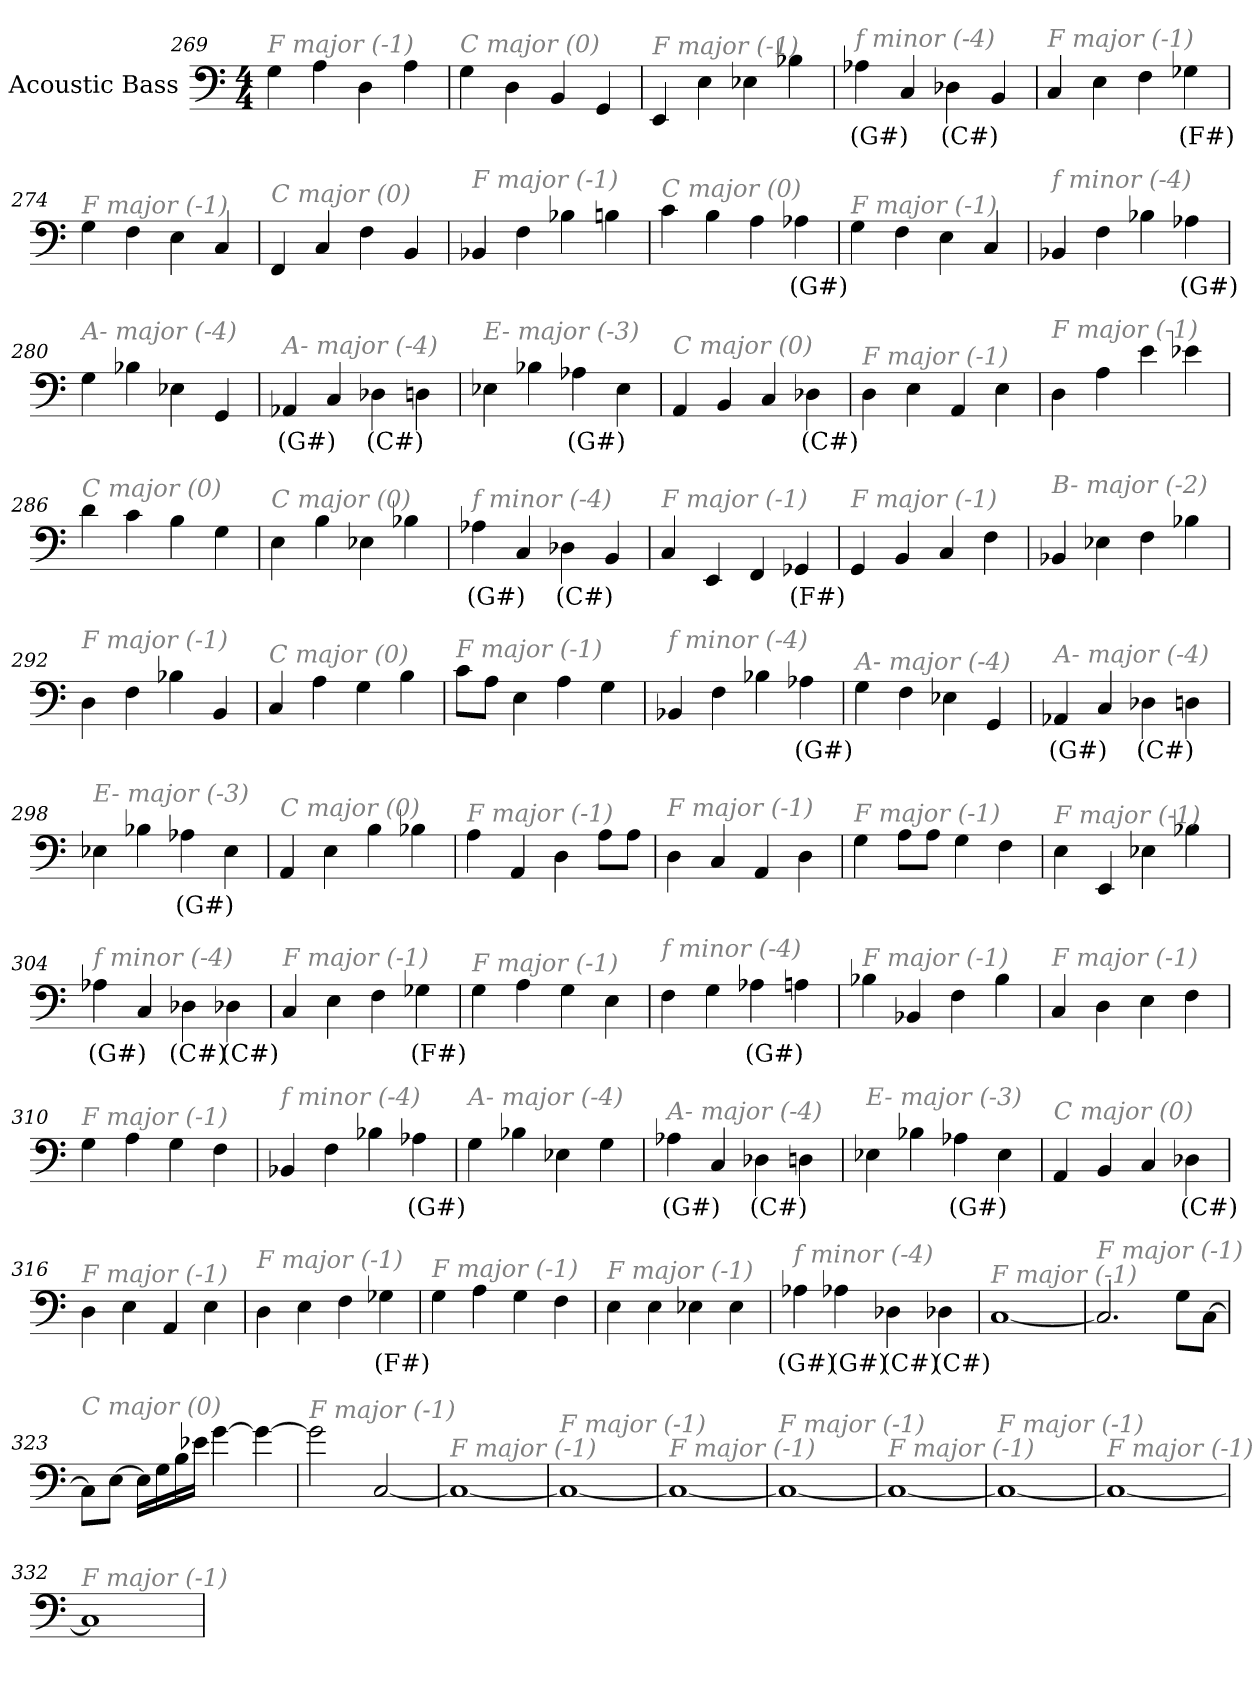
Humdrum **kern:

**kern	**text
*part1	*part1
*staff1	*staff1
*I"Acoustic Bass	*
*clefF4	*
*ITrd7c12	*
*k[]	*
*C:	*
*M4/4	*
=269	=269
!LO:TX:i:color=#808080:t=F major (-1)	!
4GG	.
4AA	.
4DD	.
4AA	.
=270	=270
!LO:TX:i:color=#808080:t=C major (0)	!
4GG	.
4DD	.
4BBB	.
4GGG	.
=271	=271
!LO:TX:i:color=#808080:t=F major (-1)	!
4EEE	.
4EE	.
4EE-X	.
4BB-X	.
=272	=272
!LO:TX:i:color=#808080:t=f minor (-4)	!
4AA-Xi	(G#)
4CC	.
4DD-Xi	(C#)
4BBB	.
=273	=273
!LO:TX:i:color=#808080:t=F major (-1)	!
4CC	.
4EE	.
4FF	.
4GG-Xi	(F#)
=274	=274
!LO:TX:i:color=#808080:t=F major (-1)	!
4GG	.
4FF	.
4EE	.
4CC	.
=275	=275
!LO:TX:i:color=#808080:t=C major (0)	!
4FFF	.
4CC	.
4FF	.
4BBB	.
=276	=276
!LO:TX:i:color=#808080:t=F major (-1)	!
4BBB-X	.
4FF	.
4BB-X	.
4BBn	.
=277	=277
!LO:TX:i:color=#808080:t=C major (0)	!
4C	.
4BB	.
4AA	.
4AA-Xi	(G#)
=278	=278
!LO:TX:i:color=#808080:t=F major (-1)	!
4GG	.
4FF	.
4EE	.
4CC	.
=279	=279
!LO:TX:i:color=#808080:t=f minor (-4)	!
4BBB-X	.
4FF	.
4BB-X	.
4AA-Xi	(G#)
=280	=280
!LO:TX:i:color=#808080:t=A- major (-4)	!
4GG	.
4BB-X	.
4EE-X	.
4GGG	.
=281	=281
!LO:TX:i:color=#808080:t=A- major (-4)	!
4AAA-Xi	(G#)
4CC	.
4DD-Xi	(C#)
4DD	.
=282	=282
!LO:TX:i:color=#808080:t=E- major (-3)	!
4EE-X	.
4BB-X	.
4AA-Xi	(G#)
4EE-	.
=283	=283
!LO:TX:i:color=#808080:t=C major (0)	!
4AAA	.
4BBB	.
4CC	.
4DD-Xi	(C#)
=284	=284
!LO:TX:i:color=#808080:t=F major (-1)	!
4DD	.
4EE	.
4AAA	.
4EE	.
=285	=285
!LO:TX:i:color=#808080:t=F major (-1)	!
4DD	.
4AA	.
4E	.
4E-X	.
=286	=286
!LO:TX:i:color=#808080:t=C major (0)	!
4D	.
4C	.
4BB	.
4GG	.
=287	=287
!LO:TX:i:color=#808080:t=C major (0)	!
4EE	.
4BB	.
4EE-X	.
4BB-X	.
=288	=288
!LO:TX:i:color=#808080:t=f minor (-4)	!
4AA-Xi	(G#)
4CC	.
4DD-Xi	(C#)
4BBB	.
=289	=289
!LO:TX:i:color=#808080:t=F major (-1)	!
4CC	.
4EEE	.
4FFF	.
4GGG-Xi	(F#)
=290	=290
!LO:TX:i:color=#808080:t=F major (-1)	!
4GGG	.
4BBB	.
4CC	.
4FF	.
=291	=291
!LO:TX:i:color=#808080:t=B- major (-2)	!
4BBB-X	.
4EE-X	.
4FF	.
4BB-X	.
=292	=292
!LO:TX:i:color=#808080:t=F major (-1)	!
4DD	.
4FF	.
4BB-X	.
4BBB	.
=293	=293
!LO:TX:i:color=#808080:t=C major (0)	!
4CC	.
4AA	.
4GG	.
4BB	.
=294	=294
!LO:TX:i:color=#808080:t=F major (-1)	!
8CL	.
8AAJ	.
4EE	.
4AA	.
4GG	.
=295	=295
!LO:TX:i:color=#808080:t=f minor (-4)	!
4BBB-X	.
4FF	.
4BB-X	.
4AA-Xi	(G#)
=296	=296
!LO:TX:i:color=#808080:t=A- major (-4)	!
4GG	.
4FF	.
4EE-X	.
4GGG	.
=297	=297
!LO:TX:i:color=#808080:t=A- major (-4)	!
4AAA-Xi	(G#)
4CC	.
4DD-Xi	(C#)
4DD	.
=298	=298
!LO:TX:i:color=#808080:t=E- major (-3)	!
4EE-X	.
4BB-X	.
4AA-Xi	(G#)
4EE-	.
=299	=299
!LO:TX:i:color=#808080:t=C major (0)	!
4AAA	.
4EE	.
4BB	.
4BB-X	.
=300	=300
!LO:TX:i:color=#808080:t=F major (-1)	!
4AA	.
4AAA	.
4DD	.
8AAL	.
8AAJ	.
=301	=301
!LO:TX:i:color=#808080:t=F major (-1)	!
4DD	.
4CC	.
4AAA	.
4DD	.
=302	=302
!LO:TX:i:color=#808080:t=F major (-1)	!
4GG	.
8AAL	.
8AAJ	.
4GG	.
4FF	.
=303	=303
!LO:TX:i:color=#808080:t=F major (-1)	!
4EE	.
4EEE	.
4EE-X	.
4BB-X	.
=304	=304
!LO:TX:i:color=#808080:t=f minor (-4)	!
4AA-Xi	(G#)
4CC	.
4DD-Xi	(C#)
4DD-Xi	(C#)
=305	=305
!LO:TX:i:color=#808080:t=F major (-1)	!
4CC	.
4EE	.
4FF	.
4GG-Xi	(F#)
=306	=306
!LO:TX:i:color=#808080:t=F major (-1)	!
4GG	.
4AA	.
4GG	.
4EE	.
=307	=307
!LO:TX:i:color=#808080:t=f minor (-4)	!
4FF	.
4GG	.
4AA-Xi	(G#)
4AA	.
=308	=308
!LO:TX:i:color=#808080:t=F major (-1)	!
4BB-X	.
4BBB-X	.
4FF	.
4BB-	.
=309	=309
!LO:TX:i:color=#808080:t=F major (-1)	!
4CC	.
4DD	.
4EE	.
4FF	.
=310	=310
!LO:TX:i:color=#808080:t=F major (-1)	!
4GG	.
4AA	.
4GG	.
4FF	.
=311	=311
!LO:TX:i:color=#808080:t=f minor (-4)	!
4BBB-X	.
4FF	.
4BB-X	.
4AA-Xi	(G#)
=312	=312
!LO:TX:i:color=#808080:t=A- major (-4)	!
4GG	.
4BB-X	.
4EE-X	.
4GG	.
=313	=313
!LO:TX:i:color=#808080:t=A- major (-4)	!
4AA-Xi	(G#)
4CC	.
4DD-Xi	(C#)
4DD	.
=314	=314
!LO:TX:i:color=#808080:t=E- major (-3)	!
4EE-X	.
4BB-X	.
4AA-Xi	(G#)
4EE-	.
=315	=315
!LO:TX:i:color=#808080:t=C major (0)	!
4AAA	.
4BBB	.
4CC	.
4DD-Xi	(C#)
=316	=316
!LO:TX:i:color=#808080:t=F major (-1)	!
4DD	.
4EE	.
4AAA	.
4EE	.
=317	=317
!LO:TX:i:color=#808080:t=F major (-1)	!
4DD	.
4EE	.
4FF	.
4GG-Xi	(F#)
=318	=318
!LO:TX:i:color=#808080:t=F major (-1)	!
4GG	.
4AA	.
4GG	.
4FF	.
=319	=319
!LO:TX:i:color=#808080:t=F major (-1)	!
4EE	.
4EE	.
4EE-X	.
4EE-	.
=320	=320
!LO:TX:i:color=#808080:t=f minor (-4)	!
4AA-Xi	(G#)
4AA-Xi	(G#)
4DD-Xi	(C#)
4DD-Xi	(C#)
=321	=321
!LO:TX:i:color=#808080:t=F major (-1)	!
[1CC	.
=322	=322
!LO:TX:i:color=#808080:t=F major (-1)	!
2.CC]	.
8GGL	.
[8CCJ	.
=323	=323
!LO:TX:i:color=#808080:t=C major (0)	!
8CCL]	.
[8EEJ	.
16EEL]	.
16GG	.
16BB	.
16E-XJ	.
[4G	.
4G_	.
=324	=324
!LO:TX:i:color=#808080:t=F major (-1)	!
2G]	.
[2CC	.
=325	=325
!LO:TX:i:color=#808080:t=F major (-1)	!
1CC_	.
=326	=326
!LO:TX:i:color=#808080:t=F major (-1)	!
1CC_	.
=327	=327
!LO:TX:i:color=#808080:t=F major (-1)	!
1CC_	.
=328	=328
!LO:TX:i:color=#808080:t=F major (-1)	!
1CC_	.
=329	=329
!LO:TX:i:color=#808080:t=F major (-1)	!
1CC_	.
=330	=330
!LO:TX:i:color=#808080:t=F major (-1)	!
1CC_	.
=331	=331
!LO:TX:i:color=#808080:t=F major (-1)	!
1CC_	.
=332	=332
!LO:TX:i:color=#808080:t=F major (-1)	!
1CC]	.
=	=
*-	*-
